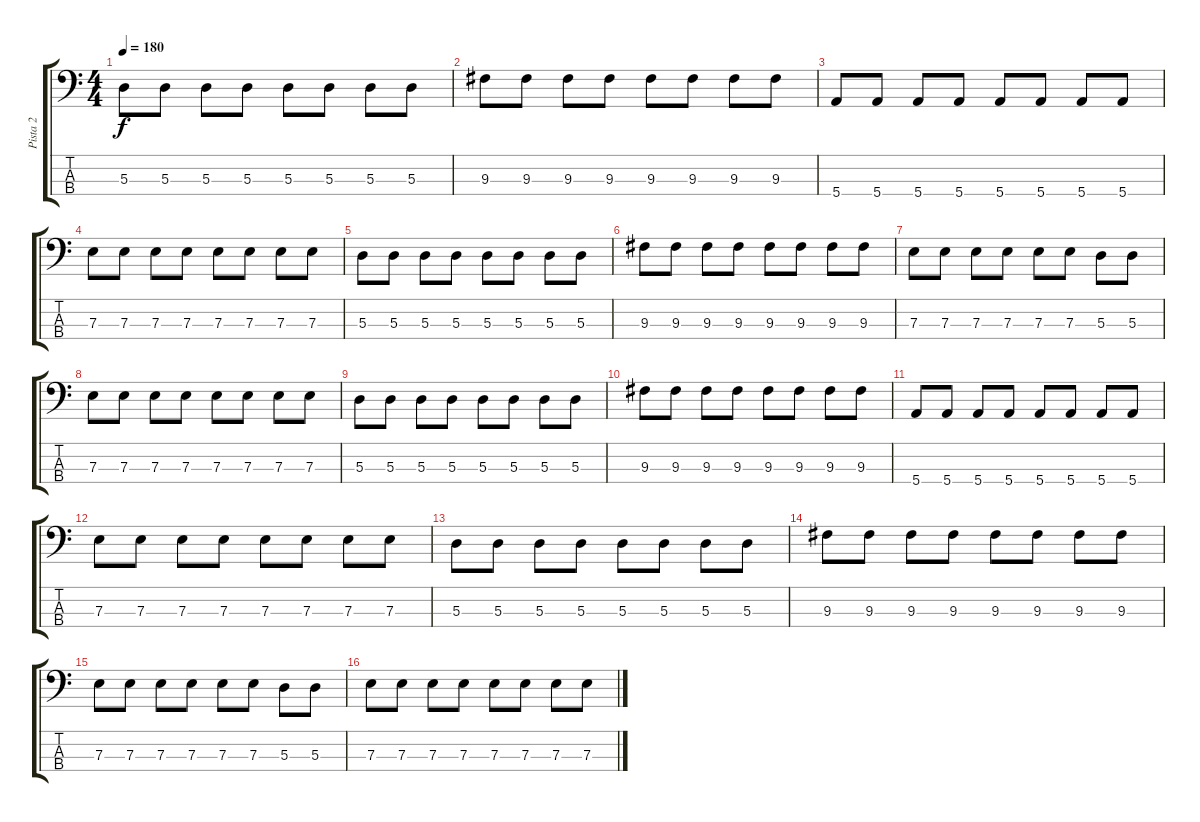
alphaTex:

\track ("Pista 2" "Pista 2") {instrument electricbassfinger}
\staff {score tabs}
\tuning (G2 D2 A1 E1) {hide}
\ts (4 4)
\tempo 180
\clef f4
\ks c
5.3.8{dy f} 5.3.8 5.3.8 5.3.8 5.3.8 5.3.8 5.3.8 5.3.8 |
9.3.8 9.3.8 9.3.8 9.3.8 9.3.8 9.3.8 9.3.8 9.3.8 |
5.4.8 5.4.8 5.4.8 5.4.8 5.4.8 5.4.8 5.4.8 5.4.8 |
7.3.8 7.3.8 7.3.8 7.3.8 7.3.8 7.3.8 7.3.8 7.3.8 |
5.3.8 5.3.8 5.3.8 5.3.8 5.3.8 5.3.8 5.3.8 5.3.8 |
9.3.8 9.3.8 9.3.8 9.3.8 9.3.8 9.3.8 9.3.8 9.3.8 |
7.3.8 7.3.8 7.3.8 7.3.8 7.3.8 7.3.8 5.3.8 5.3.8 |
7.3.8 7.3.8 7.3.8 7.3.8 7.3.8 7.3.8 7.3.8 7.3.8 |
5.3.8 5.3.8 5.3.8 5.3.8 5.3.8 5.3.8 5.3.8 5.3.8 |
9.3.8 9.3.8 9.3.8 9.3.8 9.3.8 9.3.8 9.3.8 9.3.8 |
5.4.8 5.4.8 5.4.8 5.4.8 5.4.8 5.4.8 5.4.8 5.4.8 |
7.3.8 7.3.8 7.3.8 7.3.8 7.3.8 7.3.8 7.3.8 7.3.8 |
5.3.8 5.3.8 5.3.8 5.3.8 5.3.8 5.3.8 5.3.8 5.3.8 |
9.3.8 9.3.8 9.3.8 9.3.8 9.3.8 9.3.8 9.3.8 9.3.8 |
7.3.8 7.3.8 7.3.8 7.3.8 7.3.8 7.3.8 5.3.8 5.3.8 |
7.3.8 7.3.8 7.3.8 7.3.8 7.3.8 7.3.8 7.3.8 7.3.8
